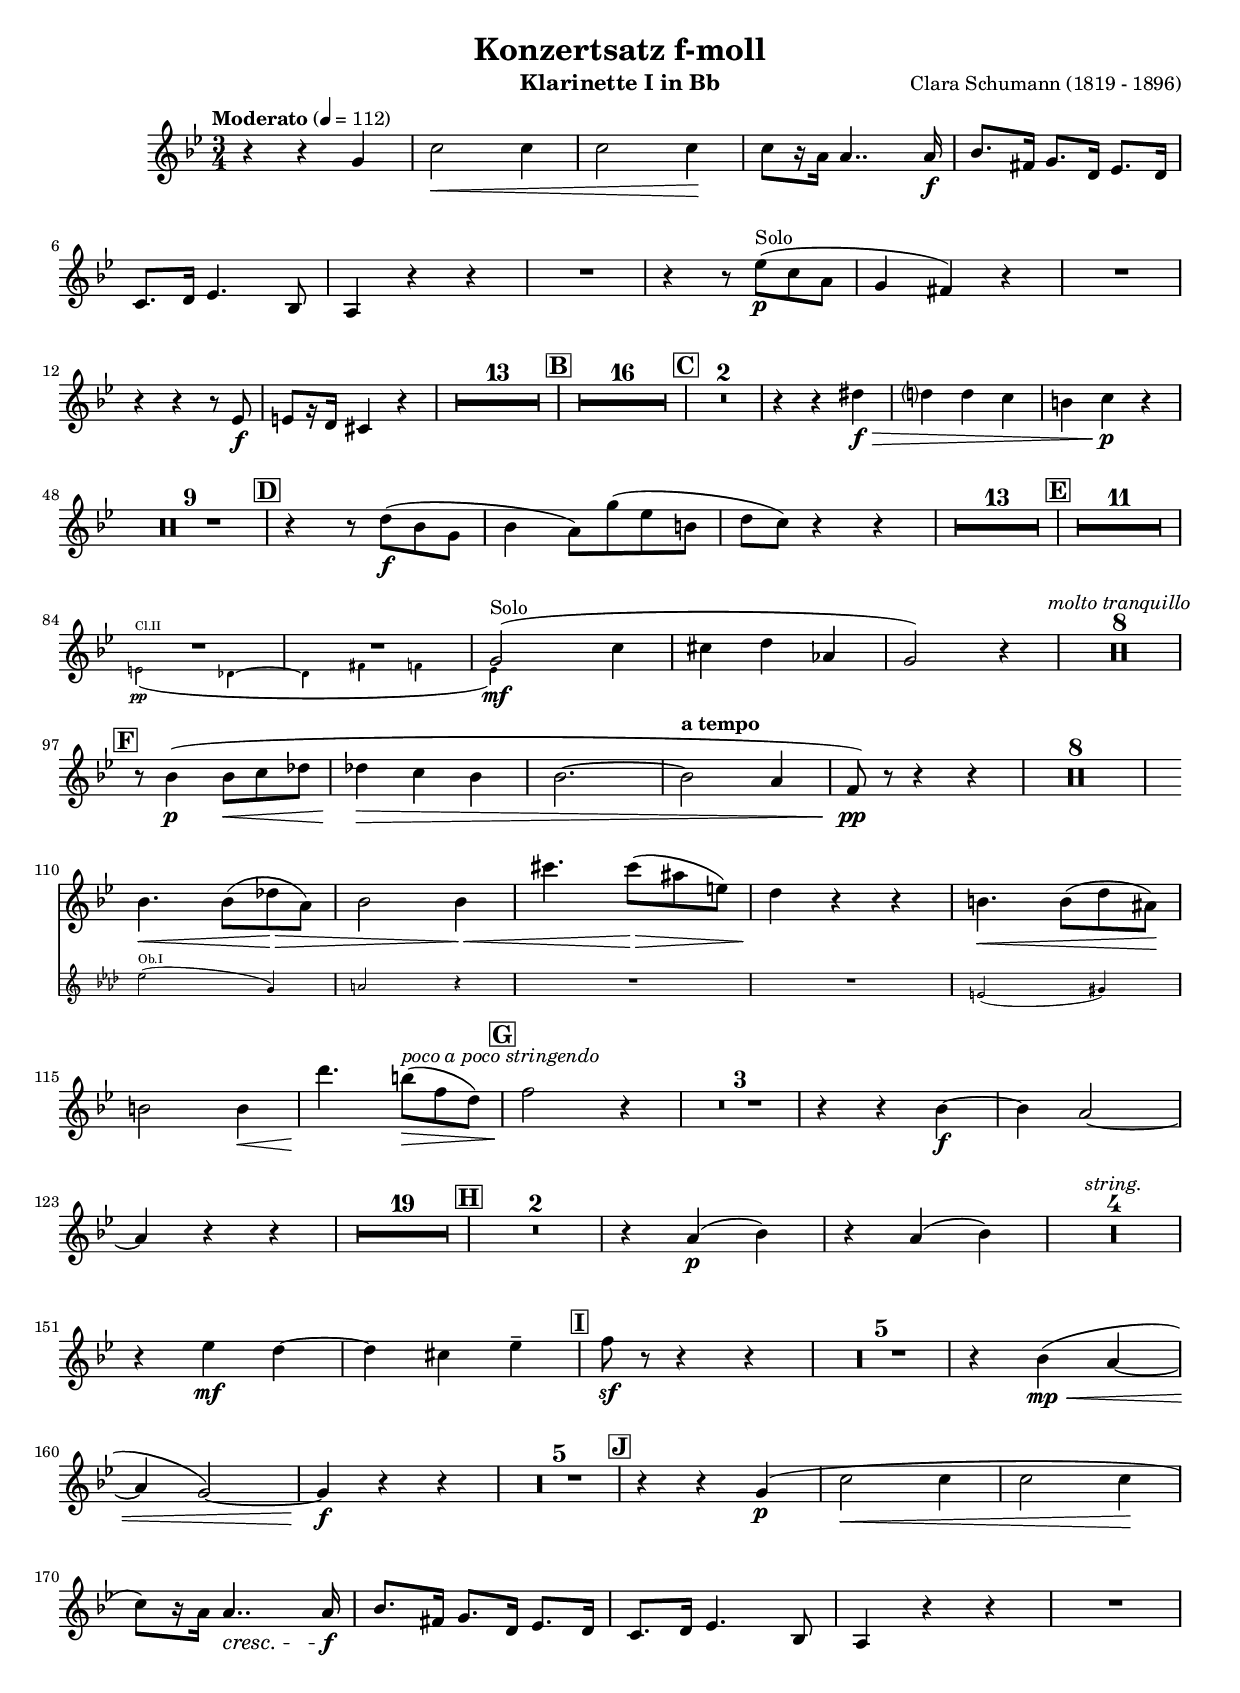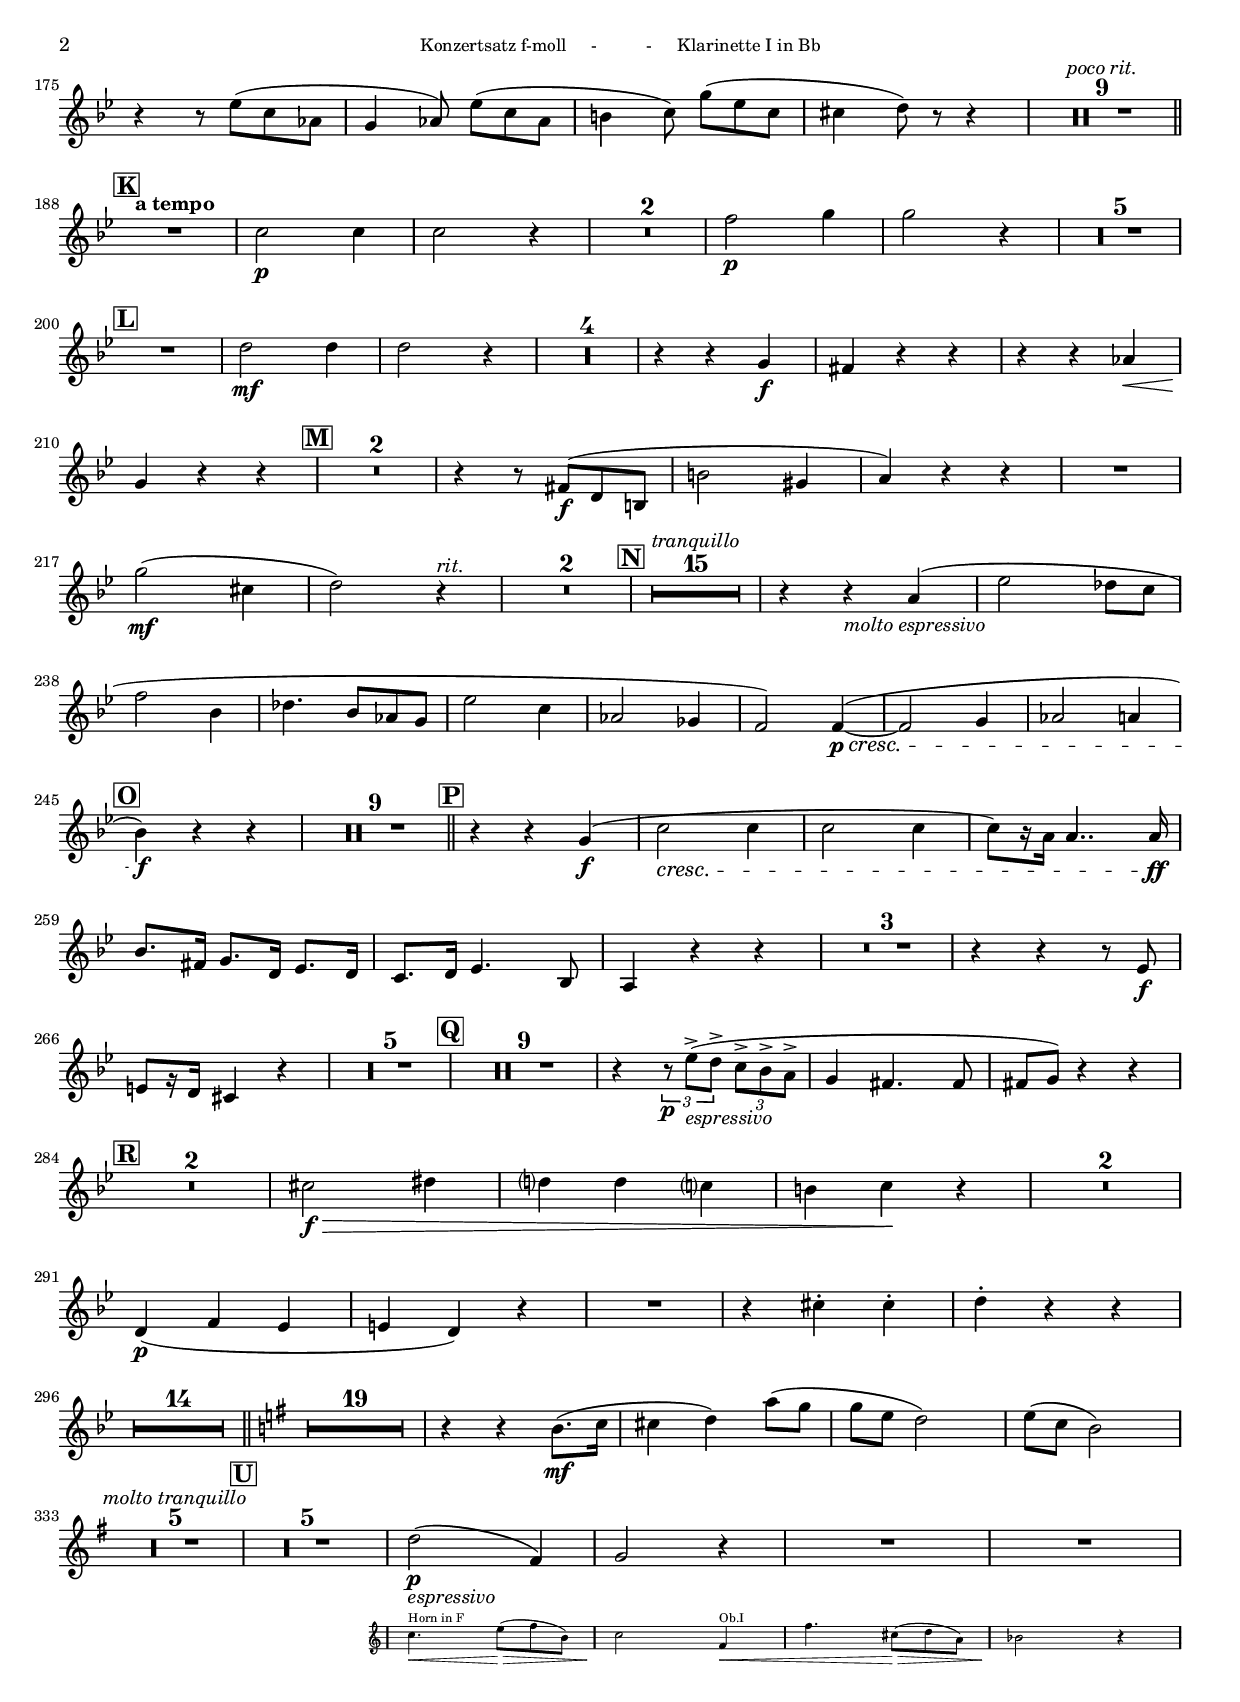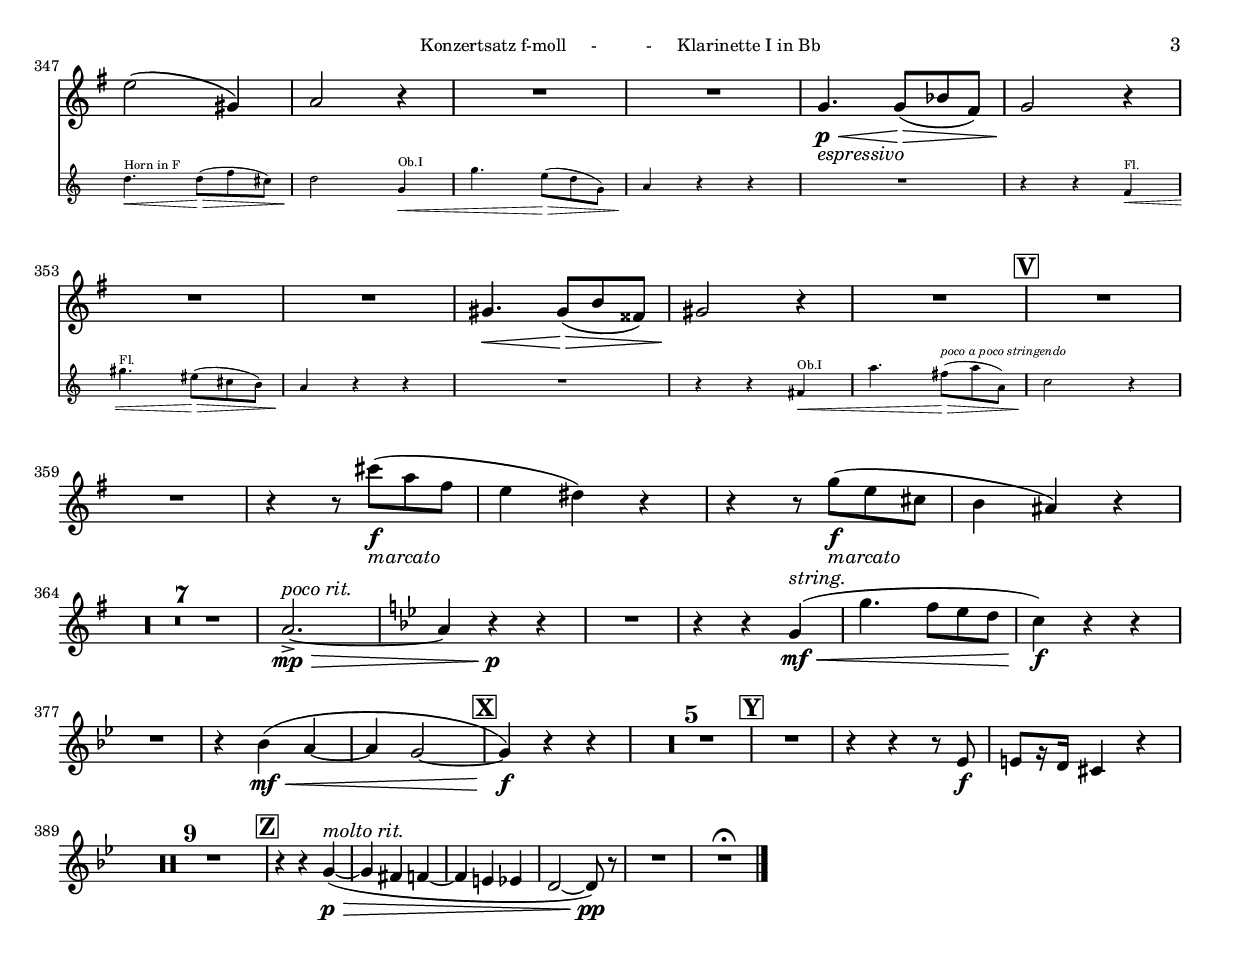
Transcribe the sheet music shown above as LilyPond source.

\version "2.18.2"
\language "deutsch"

\paper {
    top-margin = 10\mm
    bottom-margin = 10\mm
    left-margin = 10\mm
    right-margin = 10\mm
    ragged-last = ##t
}
  
\header{
  title = "Konzertsatz f-moll"
  composer = "Clara Schumann (1819 - 1896)"
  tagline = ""
}

% Adapt this for automatic line-breaks
% mBreak = {}
mBreak = { \break }
#(set-global-staff-size 17)

% Useful snippets
pDolce = \markup { \dynamic p \italic \bold "dolce" }
pesante = _\markup {\italic {"pesante"} }
rit = ^\markup {\italic {"rit."} }
pocoRit = ^\markup {\italic {"poco rit."} }
moltoRit = ^\markup {\italic {"molto rit."} }
tranquillo = ^\markup {\italic {"tranquillo"} }
moltoTranquillo = ^\markup {\italic {"molto tranquillo"} }
pocoAnimato = ^\markup {\italic {"poco animato"} }
pocoAPocoPiuAnimato = ^\markup {\italic {"poco a poco più animato"} }
pocoAPocoStringendo = ^\markup {\italic {"poco a poco stringendo"} }
lunga = _\markup {\italic {"lunga"} }
string = ^\markup {\italic {"string."} }
legato = _\markup {\italic {"legato"} }
moltoEspressivo = _\markup {\italic {"molto espressivo"} }
espressivo = _\markup {\italic {"espressivo"} }
marcato = _\markup {\italic {"marcato"} }
solo = ^\markup { "Solo" }
sic = ^\markup { \tiny { "sic!" } }
accel = ^\markup { \bold { "accel." } }
aTempo = ^\markup { \bold { "a tempo" } }
dieselben = ^\markup { \bold { "Dieselben ganzen Takte" } }
oboeI = ^\markup { "Ob.I" }
hornInF = ^\markup { "Horn in F" }
floete = ^\markup { "Fl." }

% Adapted from LSR http://lsr.di.unimi.it/LSR/Snippet?id=431
% Force a bar number to appear at the location of the next symbol
% Usage: \forceBarNumber a8 ...
forceBarNumber =
#(define-music-function (parser location music) (ly:music?)
    #{
      \override Score.BarNumber.break-visibility = ##(#f #t #t)
      $music
      \revert Score.BarNumber.break-visibility
    #})


% Adapted from http://lsr.di.unimi.it/LSR/Snippet?id=655
% Make title, subtitle, instrument appear on pages other than the first
#(define (part-not-first-page layout props arg)
   (if (not (= (chain-assoc-get 'page:page-number props -1)
               (ly:output-def-lookup layout 'first-page-number)))
       (interpret-markup layout props arg)
       empty-stencil))

\paper {
  oddHeaderMarkup = \markup
  \fill-line {
    " "
    \on-the-fly #part-not-first-page \fontsize #-1.0 \concat {
      \fromproperty #'header:title
      "     -     "
      \fromproperty #'header:subtitle
      "     -     "
      \fromproperty #'header:instrument
    }
    \on-the-fly #print-page-number-check-first \fromproperty #'page:page-number-string
  }
  evenHeaderMarkup = \markup
  \fill-line {
    \on-the-fly #print-page-number-check-first \fromproperty #'page:page-number-string
    \on-the-fly #part-not-first-page \fontsize #-1.0 \concat {
      \fromproperty #'header:title
      "     -     "
      \fromproperty #'header:subtitle
      "     -     "
      \fromproperty #'header:instrument
    }
    " "
  }
}

% ---------------------------------------------------------

clarinet_I_main = {
  \relative c' {
    \transposition b
    \key b \major
    \defaultTimeSignature
    \time 3/4
    \tempo "Moderato" 4 = 112

    % cl1 page 1 line 1
    \barNumberCheck #1
    r4 r g' |
    c2\< c4 |
    c2 c4\! |
    c8[ r16 a] a4.. a16\f |
    b8. fis16 g8. d16 es8. d16 |
    \mBreak
    
    % cl1 page 1 line 2
    \barNumberCheck #6
    c8. d16 es4. b8 |
    a4 r4 r4 |
    R2. |
    r4 r8 es''(\p\solo c a |
    g4 fis4) r |
    R2. |
    \mBreak
    
    % cl1 page 1 line 3
    \barNumberCheck #12
    r4 r r8 es\f |
    e8[ r16 d] cis4 r |
    R2.*13 |
    \barNumberCheck #27
    \mark #2
    R2.*16 |
    \barNumberCheck #43
    \mark #3
    R2.*2 |
    \barNumberCheck #45
    r4 r dis'\f\> |
    d4 d c |
    h4 c\!\p r |
    \mBreak
    
    % cl1 page 1 line 4
    \barNumberCheck #48
    R2.*9 |
    \mark #4
    r4 r8 d\f( b g |
    b4 a8) g'( es h |
    d8 c) r4 r |
    R2.*13 |
    \barNumberCheck #73
    \mark #5
    R2.*11 |
    \mBreak
    
    % cl1 page 1 line 5
    \barNumberCheck #84
    <<
      {
        R2.*2 |
        g2(\mf\solo c4 |
        cis4 d as |
        g2) r4 |
      }
      \new CueVoice {
        \set instrumentCueName = "Cl.II"
        \stemDown\slurDown {
          e2\pp( des4~ |
          des4 fis f |
          es4) 
        }
      }
    >>
    R2.*8\moltoTranquillo |
    \mBreak
    
    % cl1 page 1 line 6
    \barNumberCheck #97
    \mark #6
    r8 b'4(\p b8\< c des |
    des4\> c b |
    b2.~ |
    b2\aTempo a4 |
    f8)\pp r8 r4 r |
    R2.*8 |
    \mBreak
    
    % cl1 page 2 line 1
    \barNumberCheck #110
    <<
      {
        b4.\< b8( des\> a) |
        b2 b4\< |
        cis'4. cis8(\> ais e) |
        d4\! r r |
        h4.\< h8( d ais\!) |
      }
      \new Staff \with {
        \remove "Time_signature_engraver"
        % Available with v2.20
        % \remove "Time_signature_engraver"
        % \magnifyStaff #2/3
        % firstClef = ##f
        % alignAboveContext = #"main"
        % In v2.18, we can workaround it like this:
        fontSize = -4
        \override StaffSymbol.staff-space = #(magstep -4)
        \override StaffSymbol.thickness = #(magstep -4)
        instrumentName = #"Ob.I"
      } {
        \key as \major
        es'2(\oboeI g,4) |
        a2 r4 |
        R2.*2
        e2( gis4) |
      }
    >>
    \mBreak
    
    % cl1 page 2 line 2
    \barNumberCheck #115
    h2 h4\< | % Why on earth do we need two ' here ?
    d'4.\! h8\>(\pocoAPocoStringendo f d) |
    \mark #7
    f2\! r4 |
    R2.*3 |
    r4 r b,\f~ |
    b4 a2~ |
    \mBreak
  
    % cl1 page 2 line 3
    \barNumberCheck #123
    a4 r r |
    R2.*19 |
    \mark #8
    R2.*2 |
    r4 a\p( b) |
    r4 a( b) |
    R2.*4\string
    \mBreak
    
    % cl1 page 2 line 4
    \barNumberCheck #151
    r4 es\mf d~ |
    d4 cis es-- |
    \mark #9
    f8\sf r8 r4 r |
    R2.*5 |
    r4 b,\mp\<( a~ |
    \mBreak
    
    % cl1 page 2 line 5
    \barNumberCheck #160
    a4 g2)~ |
    g4\f r r |
    R2.*5 |
    \mark #10
    r4 r g4\p(
    c2\< c4 |
    c2 c4 \! |
    \mBreak
    
    % cl1 page 2 line 6
    \barNumberCheck #170
    c8)[ r16 a] a4..\cresc a16\f |
    b8. fis16 g8. d16 es8. d16 |
    c8. d16 es4. b8 |
    a4 r r |
    R2. |
    \mBreak
    
    % cl1 page 2 line 7
    \barNumberCheck 175
    r4 r8 es''( c as |
    g4 as8 ) es'([ c as] |
    h4 c8) g'([ es c] |
    cis4 d8) r8 r4 |
    R2.*9\pocoRit |
    \bar "||"
    \mBreak
    
    % cl1 page 2 line 8
    \barNumberCheck #188
    \mark #11
    R2.\aTempo |
    c2\p c4 |
    c2 r4 |
    R2.*2 |
    f2\p g4 |
    g2 r4 |
    R2.*5 |
    \mBreak
    
    % cl1 page 3 line 1
    \barNumberCheck #200
    \mark #12
    R2. |
    d2\mf d4 |
    d2 r4 |
    R2.*4 |
    r4 r g,\f |
    fis4 r r |
    r4 r as\< |
    \mBreak
    
    % cl1 page 3 line 2
    \barNumberCheck #210
    g4\! r r |
    \mark #13
    R2.*2 |
    r4 r8 fis\f( d h |
    h'2 gis4 |
    a4) r r |
    R2. |
    \mBreak
    
    % cl1 page 3 line 3
    \barNumberCheck #217
    g'2\mf( cis,4 |
    d2) r4\rit |
    R2.*2 |
    \mark #14
    R2.*15\tranquillo |
    r4 r\moltoEspressivo a4( |
    es'2 des8 c |
    \mBreak
    
    % cl1 page 3 line 4
    \barNumberCheck238
    f2 b,4 |
    des4. b8 as g |
    es'2 c4 |
    as2 ges4 |
    f2) f4\p\cresc(~ |
    f2 g4 |
    as2 a4 |
    \mBreak
    
    % cl1 page 3 line 5
    \barNumberCheck #245
    \mark#15
    b4)\f r r |
    R2.*9 |
    \bar "||"
    \mark #16
    r4 r g\f( |
    c2\cresc c4 |
    c2 c4 |
    c8)[ r16 a16] a4.. a16\ff |
    \mBreak
    
    % cl1 page 3 line 6
    \barNumberCheck #259
    b8. fis16 g8. d16 es8. d16 |
    c8. d16 es4. b8 |
    a4 r r |
    R2.*3 |
    r4 r r8 es'8\f |
    \mBreak
    
    % cl1 page 3 line 7
    \barNumberCheck #266
    e8[ r16 d16] cis4 r4 |
    R2.*5 |
    \mark #17
    \barNumberCheck 272
    R2.*9 |
    r4 \tuplet 3/2 { r8\p es'->\espressivo( d-> } \tuplet 3/2 { c8-> b-> a-> } |
    g4 fis4. fis8 |
    fis8 g) r4 r |
    \mBreak
    
    % cl1 page 3 line 8
    \barNumberCheck #284
    \mark #18
    R2.*2 |
    cis2\f\> dis4 |
    d4 d c |
    h4 c\! r |
    R2.*2 |
    \mBreak
    
    % cl1 page 3 line 9
    \barNumberCheck #291
    d,4\p( f es |
    e4 d) r |
    R2. |
    r4 cis'4-. cis-. |
    d4-. r r |
    \mBreak 
    
    % cl1 page 4 line 1
    \barNumberCheck #296
    R2.*14 |
    \bar "||"
    \key g \major
    R2.*19 |
    r4 r h8.\mf( c16 |
    cis4 d) a'8( g |
    g8 e d2) |
    e8( c h2) |
    \mBreak
    
    % cl1 page 4 line 2
    \barNumberCheck #333
    R2.*5\moltoTranquillo |
    \mark #21
    R2.*5 |
    <<
      {
        d2\p\espressivo( fis,4) |
        g2 r4 |
        R2.*2 |
        \mBreak

        % cl1 page 4 line 3a
        \barNumberCheck #347
        e'2( gis,4) |
        a2 r4 |
        R2.*2 |
        g4.\p\espressivo\< g8\>( b fis) |
        g2\! r4 |
        \mBreak
        
        % cl1 page 4 line 4a
        \barNumberCheck #353
        R2.*2 |
        gis4.\< gis8\>( h fisis) |
        gis2\! r4 |
        R2. |
        \mark #22
        R2.
        \mBreak
        
      }
      \new Staff \with {
        \remove "Time_signature_engraver"
        % Available with v2.20
        % \remove "Time_signature_engraver"
        % \magnifyStaff #2/3
        % firstClef = ##f
        % alignAboveContext = #"main"
        % In v2.18, we can workaround it like this:
        fontSize = -4
        \override StaffSymbol.staff-space = #(magstep -4)
        \override StaffSymbol.thickness = #(magstep -4)
        % instrumentName = #"Ob.I"
      } {
        \key c \major
        c4.\<\hornInF e8\>( f h,) |
        c2\! f,4\<\oboeI |
        f'4. cis8\>( d a) |
        b2\! r4 |
        \mBreak

        % cl1 page 4 line 3b
        \barNumberCheck #347
        d4.\<\hornInF d8\>( f cis) |
        d2\! g,4\oboeI\< |
        g'4. e8\>( d g,) |
        a4\! r r |
        R2. |
        r4 r f\<\floete |
        \mBreak
        
        % cl1 page 4 line 4b
        \barNumberCheck #353
        gis'4.\floete eis8\>( cis h) |
        a4\! r r |
        R2. |
        r4 r4 fis4\<\oboeI |
        a'4. fis8(\>\pocoAPocoStringendo a a,) |
        c2\! r4 |
        \mBreak
      }
    >>
    
    % cl1 page 4 line 5
    \barNumberCheck #359
    R2. |
    r4 r8 cis'(\f\marcato a fis |
    e4 dis) r |
    r4 r8 g(\f\marcato e cis |
    h4 ais) r |
    \mBreak
    
    % cl1 page 4 line 6
    \barNumberCheck #364
    R2.*7 |
    a2.->\mp\pocoRit\>~ |
    \key b \major
    a4 r\p r | % FIXME: Otherwise the decrescendo hairpin is too short
    R2. |
    r4 r g\mf\<\string( |
    g'4. f8 es d |
    c4\f) r r |
    \mBreak
    
    % cl1 page 4 line 7
    \barNumberCheck #377
    R2. |
    r4 b\mf\<( a~ |
    a4 g2~ |
    \mark #24
    g4\f) r r |
    R2.*5 |
    \mark #25
    R2. |
    r4 r4 r8 es\f |
    e8[ r16 d] cis4 r4 |
    \mBreak
    
    % cl1 page 4 line 8
    \barNumberCheck #389
    R2.*9 |
    \mark #26
    r4 r g'(~\p\>\moltoRit |
    g4 fis f~ |
    f4 e es |
    d2~ d8\pp) r8 |
    R2. |
    R2.\fermataMarkup
    \bar "|."
    \barNumberCheck #404
  }
}

clarinet_II_main = {
  \relative c' {
    \transposition b
    \key b \major
    \defaultTimeSignature
    \time 3/4
    \tempo "Moderato" 4 = 112

    % cl2 page 1 line 1
    \barNumberCheck #1
  }
}


\bookpart {
  \header{
    instrument = "Klarinette I in Bb"
  }
  \score {
    \new Staff {
      \compressFullBarRests
      \set Score.markFormatter = #format-mark-box-alphabet
      \override DynamicLineSpanner.staff-padding = #3
      \accidentalStyle Score.modern-cautionary
      \new Voice {
        {
          \clarinet_I_main
        }
      }
    }
  }
}


\bookpart {
  \header{
    instrument = "Klarinette II in Bb"
  }
  \score {
    \new Staff {
      \compressFullBarRests
      \set Score.markFormatter = #format-mark-box-alphabet
      \override DynamicLineSpanner.staff-padding = #3
      \accidentalStyle Score.modern-cautionary
      \new Voice {
        {
          \clarinet_II_main
        }
      }
    }
  }
}
